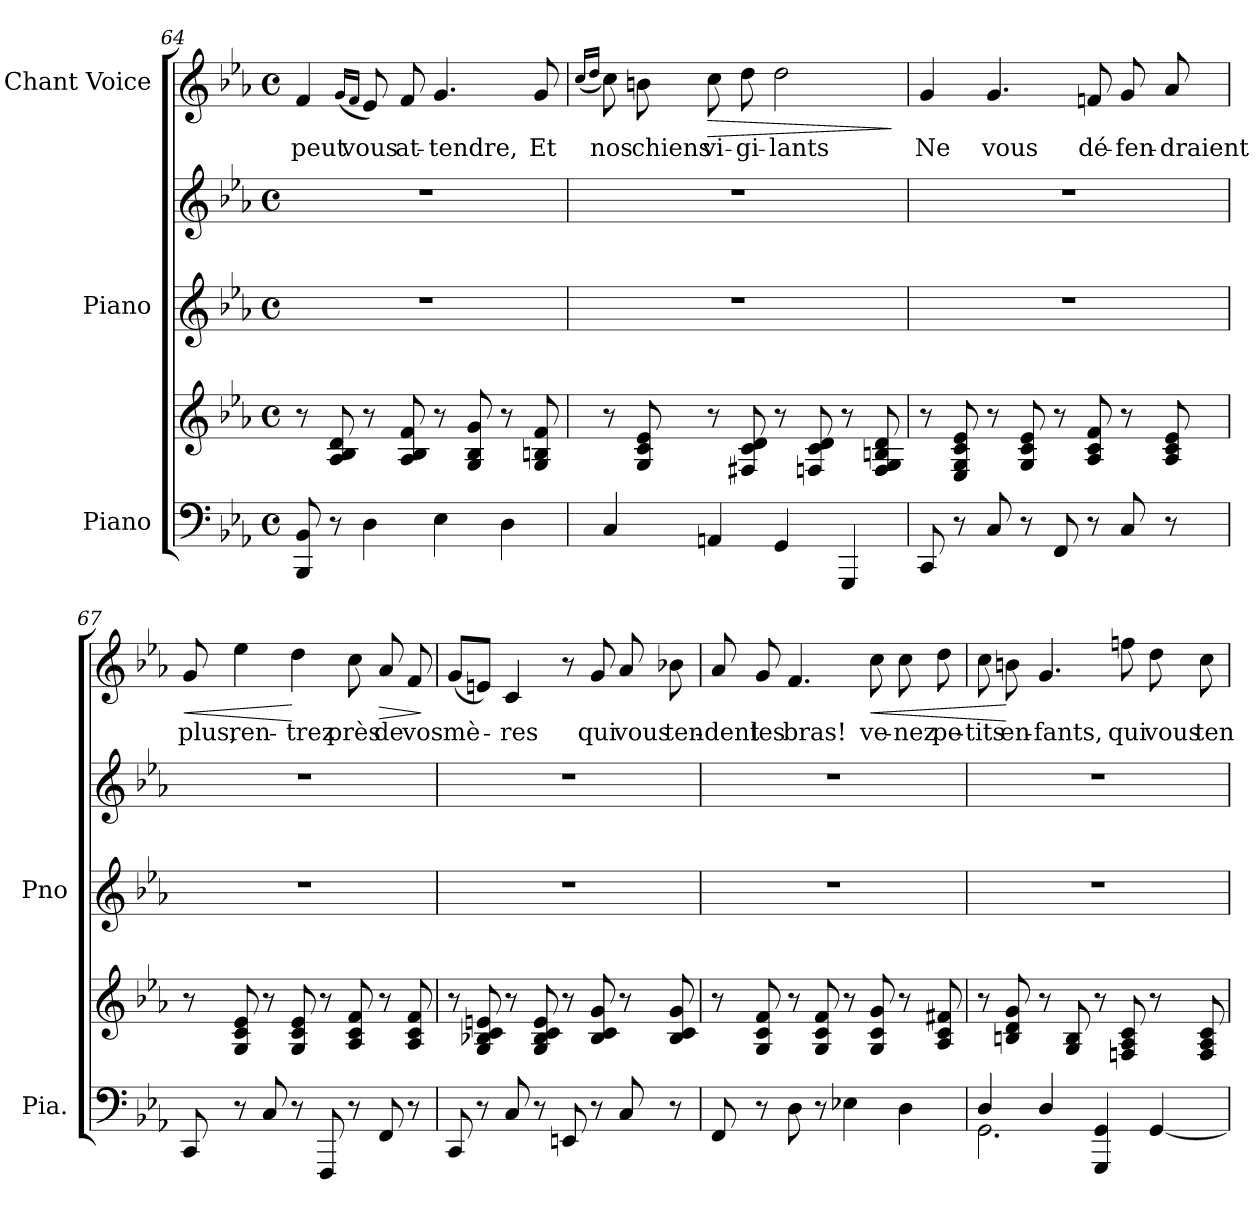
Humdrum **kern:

**kern	**kern	**kern	**kern	**kern	**text	**dynam
*part3	*part3	*part2	*part2	*part1	*part1	*part1
*staff5	*staff4	*staff3	*staff2	*staff1	*staff1	*staff1
*I"Piano	*	*I"Piano	*	*I"Chant Voice	*	*
*I'Pia.	*	*I'Pno	*	*	*	*
*clefF4	*clefG2	*clefG2	*clefG2	*clefG2	*	*
*k[b-e-a-]	*k[b-e-a-]	*k[b-e-a-]	*k[b-e-a-]	*k[b-e-a-]	*	*
*M4/4	*M4/4	*M4/4	*M4/4	*M4/4	*	*
*met(c)	*met(c)	*met(c)	*met(c)	*met(c)	*	*
=64	=64	=64	=64	=64	=64	=64
8BBB- 8BB-	8r	1r	1r	4f/	peut	.
8r	8A- 8B- 8d	.	.	.	.	.
.	.	.	.	(16qg/LL	.	.
.	.	.	.	16qf/JJ	.	.
4D	8r	.	.	8e-/)	vous	.
.	8A- 8B- 8f	.	.	8f/	at-	.
4E-	8r	.	.	4.g/	-tendre,	.
.	8G 8B- 8g	.	.	.	.	.
4D	8r	.	.	.	.	.
.	8G 8Bn 8f	.	.	8g/	Et	.
=65	=65	=65	=65	=65	=65	=65
.	.	.	.	(16qcc/LL	.	.
.	.	.	.	16qdd/JJ	.	.
4C	8r	1r	1r	8cc\)	nos	.
.	8G 8c 8e-	.	.	8bn\	chiens	.
!	!	!	!	!	!	!LO:HP:b
4AAn	8r	.	.	8cc\	vi-	>
.	8F#X 8c 8d	.	.	8dd\	-gi-	.
4GG	8r	.	.	2dd\	-lants	.
.	8Fn 8c 8d	.	.	.	.	.
4GGG	8r	.	.	.	.	.
.	8F 8G 8Bn 8d	.	.	.	.	.
.	.	.	.	.	.	]
=66	=66	=66	=66	=66	=66	=66
8CC	8r	1r	1r	4g/	Ne	.
8r	8E- 8G 8c 8e-	.	.	.	.	.
8C	8r	.	.	4.g/	vous	.
8r	8G 8c 8e-	.	.	.	.	.
8FF	8r	.	.	.	.	.
8r	8A- 8c 8f	.	.	8fn/	dé-	.
8C	8r	.	.	8g/	-fen-	.
8r	8A- 8c 8e-	.	.	8a-/	-draient	.
=67	=67	=67	=67	=67	=67	=67
!	!	!	!	!	!	!LO:HP:b
8CC	8r	1r	1r	8g/	plus,	<
8r	8G 8c 8e-	.	.	4ee-\	ren-	.
8C	8r	.	.	.	.	.
8r	8G 8c 8e-	.	.	4dd\	-trez	[
8FFF	8r	.	.	.	.	.
8r	8A- 8c 8f	.	.	8cc\	près	.
!	!	!	!	!	!	!LO:HP:b
8FF	8r	.	.	8a-/	de	>
8r	8A- 8c 8f	.	.	8f/	vos	.
.	.	.	.	.	.	]
=68	=68	=68	=68	=68	=68	=68
8CC	8r	1r	1r	(8g/L	mè-	.
8r	8G 8B-X 8c 8en	.	.	8en/J)	.	.
8C	8r	.	.	4c/	-res	.
8r	8G 8B- 8c 8e	.	.	.	.	.
8EEn	8r	.	.	8r	.	.
8r	8B- 8c 8g	.	.	8g/	qui	.
8C	8r	.	.	8a-/	vous	.
8r	8B- 8c 8g	.	.	8b-X\	ten-	.
=69	=69	=69	=69	=69	=69	=69
8FF	8r	1r	1r	8a-/	-dent	.
8r	8G 8c 8f	.	.	8g/	les	.
8D	8r	.	.	4.f/	bras!	.
8r	8G 8c 8f	.	.	.	.	.
4E-X	8r	.	.	.	.	.
!	!	!	!	!	!	!LO:HP:b
.	8G 8c 8g	.	.	8cc\	ve-	<
4D	8r	.	.	8cc\	-nez	.
.	8A- 8c 8f#X	.	.	8dd\	pe-	.
=70	=70	=70	=70	=70	=70	=70
*^	*	*	*	*	*	*
4D	2.GG	8r	1r	1r	8cc\	-tits	.
.	.	8Bn 8d 8g	.	.	8bn\	en-	[
4D	.	8r	.	.	4.g/	-fants,	.
.	.	8G 8B	.	.	.	.	.
4GGG 4GG	.	8r	.	.	.	.	.
.	.	8Fn 8A- 8c	.	.	8ffn\	qui	.
[>4GG	4ryy	8r	.	.	8dd\	vous	.
.	.	8F 8A- 8c	.	.	8cc\	ten-	.
*v	*v	*	*	*	*	*	*
=	=	=	=	=	=	=
*-	*-	*-	*-	*-	*-	*-
